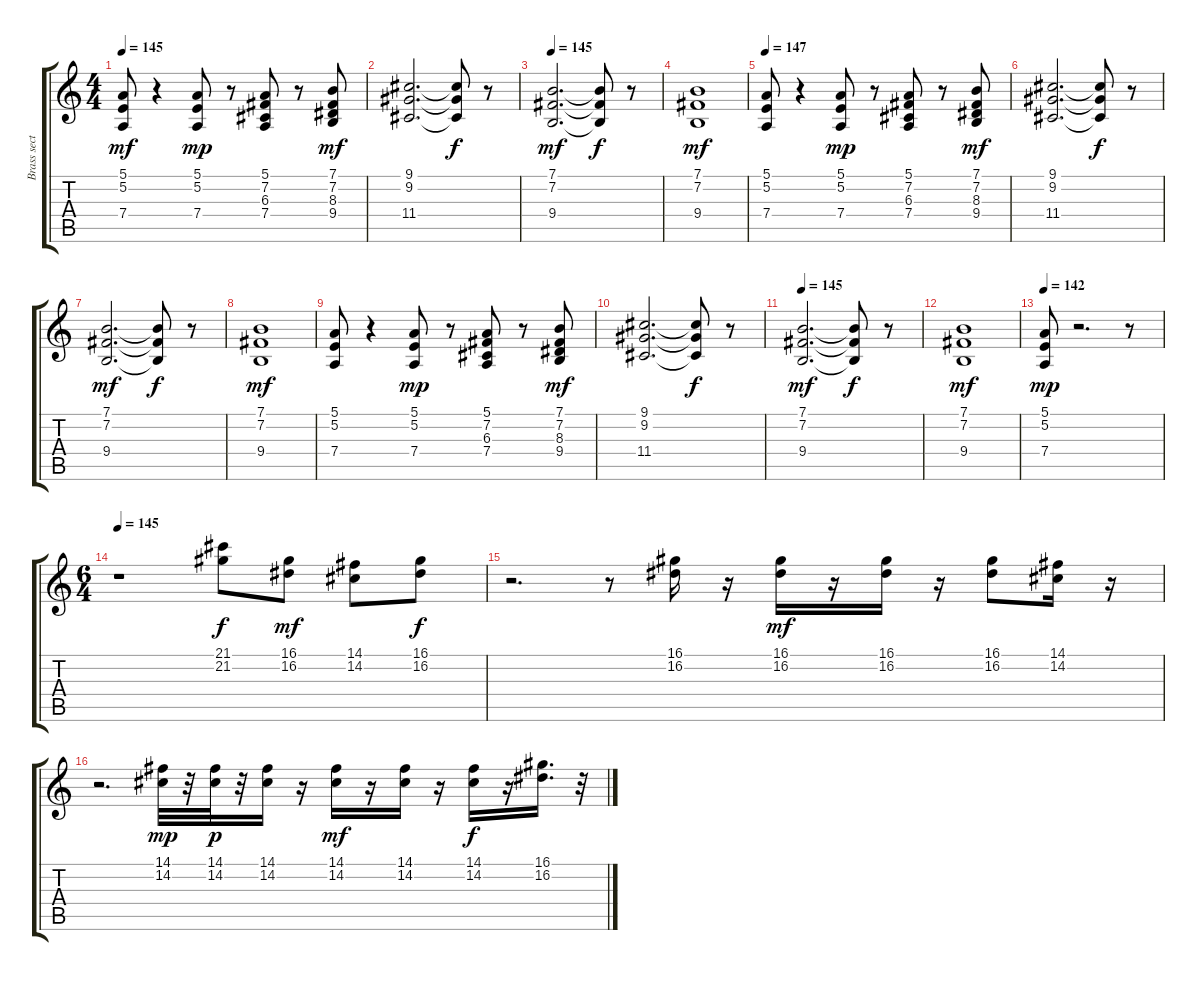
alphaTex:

\track ("Brass section" "Brass sect") {instrument brasssection}
\staff {score tabs}
\tuning (E4 B3 G3 D3 A2 E2) {hide}
\ts (4 4)
\tempo 145
\clef g2
\ks c
(5.1 5.2 7.4).8{dy mf} r.4 (5.1 5.2 7.4).8{dy mp} r.8 (5.1 7.2 6.3 7.4).8 r.8 (7.1 7.2 8.3 9.4).8{dy mf} |
(9.1 9.2 11.4).2{d} (9.1{t} 9.2{t} 11.4{t}).8{dy f} r.8 |
\tempo 145
(7.1 7.2 9.4).2{d dy mf} (7.1{t} 7.2{t} 9.4{t}).8{dy f} r.8 |
(7.1 7.2 9.4).1{dy mf} |
\tempo 147
(5.1 5.2 7.4).8 r.4 (5.1 5.2 7.4).8{dy mp} r.8 (5.1 7.2 6.3 7.4).8 r.8 (7.1 7.2 8.3 9.4).8{dy mf} |
(9.1 9.2 11.4).2{d} (9.1{t} 9.2{t} 11.4{t}).8{dy f} r.8 |
(7.1 7.2 9.4).2{d dy mf} (7.1{t} 7.2{t} 9.4{t}).8{dy f} r.8 |
(7.1 7.2 9.4).1{dy mf} |
(5.1 5.2 7.4).8 r.4 (5.1 5.2 7.4).8{dy mp} r.8 (5.1 7.2 6.3 7.4).8 r.8 (7.1 7.2 8.3 9.4).8{dy mf} |
(9.1 9.2 11.4).2{d} (9.1{t} 9.2{t} 11.4{t}).8{dy f} r.8 |
\tempo 145
(7.1 7.2 9.4).2{d dy mf} (7.1{t} 7.2{t} 9.4{t}).8{dy f} r.8 |
(7.1 7.2 9.4).1{dy mf} |
\tempo 142
(5.1 5.2 7.4).8{dy mp} r.2{d} r.8 |
\ts (6 4)
\tempo 145
r.1 (21.1 21.2).8{dy f} (16.1 16.2).8{dy mf} (14.1 14.2).8 (16.1 16.2).8{dy f} |
r.2{d} r.8 (16.1 16.2).16 r.16 (16.1 16.2).16{dy mf} r.16 (16.1 16.2).16 r.16 (16.1 16.2).8 (14.1 14.2).16 r.16 |
r.2{d} (14.1 14.2).32{dy mp} r.32 (14.1 14.2).32{dy p} r.32 (14.1 14.2).16 r.16 (14.1 14.2).16{dy mf} r.16 (14.1 14.2).16 r.16 (14.1 14.2).16{dy f} r.16 (16.1 16.2).16{d} r.32
